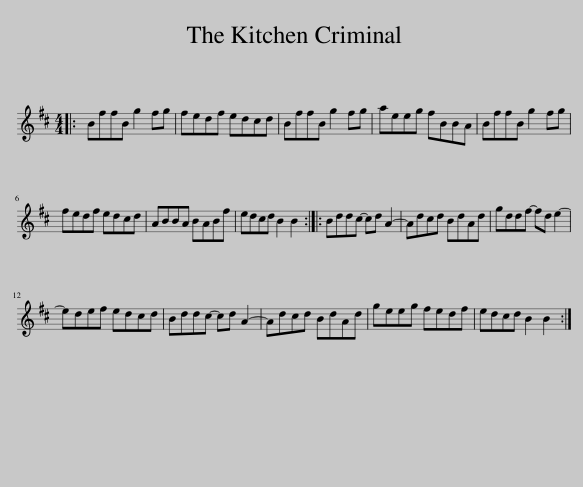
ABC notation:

X:1
L:1/8
M:4/4
I:linebreak $
K:Bmin
V:1 treble
V:1
|: BffB g2 fg | fedf edcd | BffB g2 fg | aeeg fBBA | BffB g2 fg |$ %5
 fedf edcd | ABBA BABf | edcd B2 B2 :: Bddc- cd A2- | Adcd BdAd | %10
 gddf- fd e2- |$ edef edcd | Bddc- cd A2- | Adcd BdAd | geeg fedf | %15
 edcd B2 B2 :| %16
